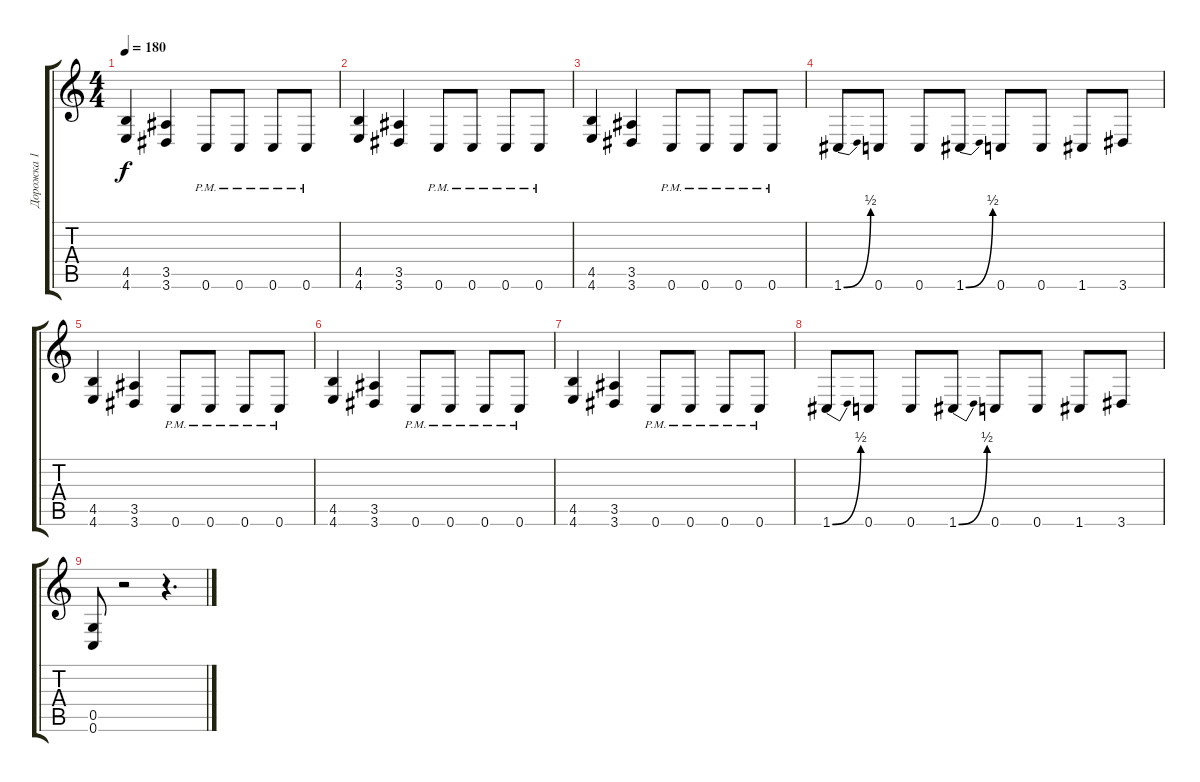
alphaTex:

\track ("Дорожка 1" "Дорожка 1") {instrument distortionguitar}
\staff {score tabs}
\tuning (D4 A3 F3 C3 G2 C2) {hide}
\ts (4 4)
\tempo 180
\clef g2
\ks c
(4.5 4.6).4{dy f} (3.5 3.6).4 0.6{pm}.8 0.6{pm}.8 0.6{pm}.8 0.6{pm}.8 |
(4.5 4.6).4 (3.5 3.6).4 0.6{pm}.8 0.6{pm}.8 0.6{pm}.8 0.6{pm}.8 |
(4.5 4.6).4 (3.5 3.6).4 0.6{pm}.8 0.6{pm}.8 0.6{pm}.8 0.6{pm}.8 |
1.6{be (bend 0 0 60 2)}.8 0.6.8 0.6.8 1.6{be (bend 0 0 60 2)}.8 0.6.8 0.6.8 1.6.8 3.6.8 |
(4.5 4.6).4 (3.5 3.6).4 0.6{pm}.8 0.6{pm}.8 0.6{pm}.8 0.6{pm}.8 |
(4.5 4.6).4 (3.5 3.6).4 0.6{pm}.8 0.6{pm}.8 0.6{pm}.8 0.6{pm}.8 |
(4.5 4.6).4 (3.5 3.6).4 0.6{pm}.8 0.6{pm}.8 0.6{pm}.8 0.6{pm}.8 |
1.6{be (bend 0 0 60 2)}.8 0.6.8 0.6.8 1.6{be (bend 0 0 60 2)}.8 0.6.8 0.6.8 1.6.8 3.6.8 |
(0.5 0.6).8 r.2 r.4{d}
